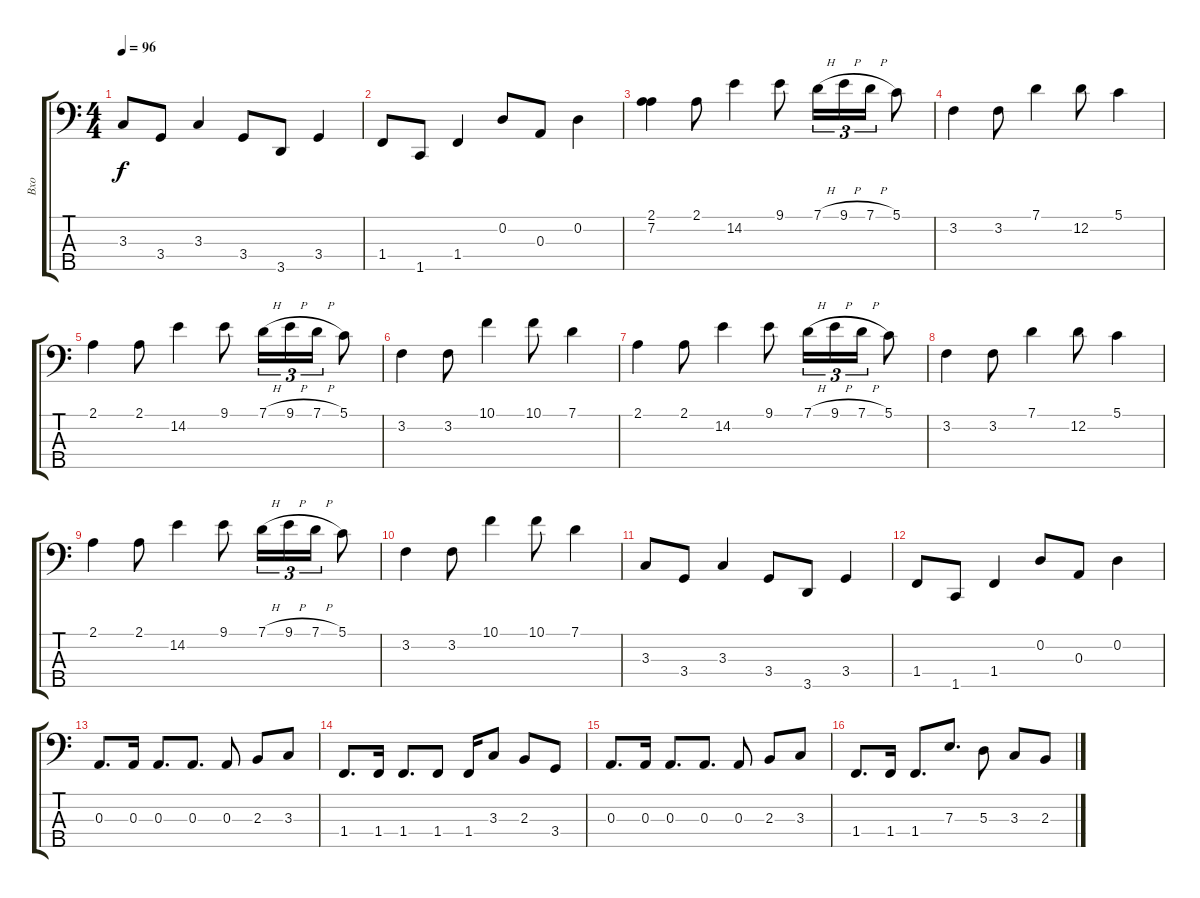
\track ("Bxo" "Bxo") {instrument synthbass2}
\staff {score tabs}
\tuning (G2 D2 A1 E1 B0) {hide}
\ts (4 4)
\tempo 96
\clef f4
\ks c
3.3.8{dy f} 3.4.8 3.3.4 3.4.8 3.5.8 3.4.4 |
1.4.8 1.5.8 1.4.4 0.2.8 0.3.8 0.2.4 |
(2.1 7.2).4 2.1.8 14.2.4 9.1.8 7.1{h}.16{tu (3 2)} 9.1{h}.16{tu (3 2)} 7.1{h}.16{tu (3 2)} 5.1.8 |
3.2.4 3.2.8 7.1.4 12.2.8 5.1.4 |
2.1.4 2.1.8 14.2.4 9.1.8 7.1{h}.16{tu (3 2)} 9.1{h}.16{tu (3 2)} 7.1{h}.16{tu (3 2)} 5.1.8 |
3.2.4 3.2.8 10.1.4 10.1.8 7.1.4 |
2.1.4 2.1.8 14.2.4 9.1.8 7.1{h}.16{tu (3 2)} 9.1{h}.16{tu (3 2)} 7.1{h}.16{tu (3 2)} 5.1.8 |
3.2.4 3.2.8 7.1.4 12.2.8 5.1.4 |
2.1.4 2.1.8 14.2.4 9.1.8 7.1{h}.16{tu (3 2)} 9.1{h}.16{tu (3 2)} 7.1{h}.16{tu (3 2)} 5.1.8 |
3.2.4 3.2.8 10.1.4 10.1.8 7.1.4 |
3.3.8 3.4.8 3.3.4 3.4.8 3.5.8 3.4.4 |
1.4.8 1.5.8 1.4.4 0.2.8 0.3.8 0.2.4 |
0.3.8{d} 0.3.16 0.3.8{d} 0.3.8{d} 0.3.8 2.3.8 3.3.8 |
1.4.8{d} 1.4.16 1.4.8{d} 1.4.8 1.4.16 3.3.8 2.3.8 3.4.8 |
0.3.8{d} 0.3.16 0.3.8{d} 0.3.8{d} 0.3.8 2.3.8 3.3.8 |
1.4.8{d} 1.4.16 1.4.8{d} 7.3.8{d} 5.3.8 3.3.8 2.3.8
